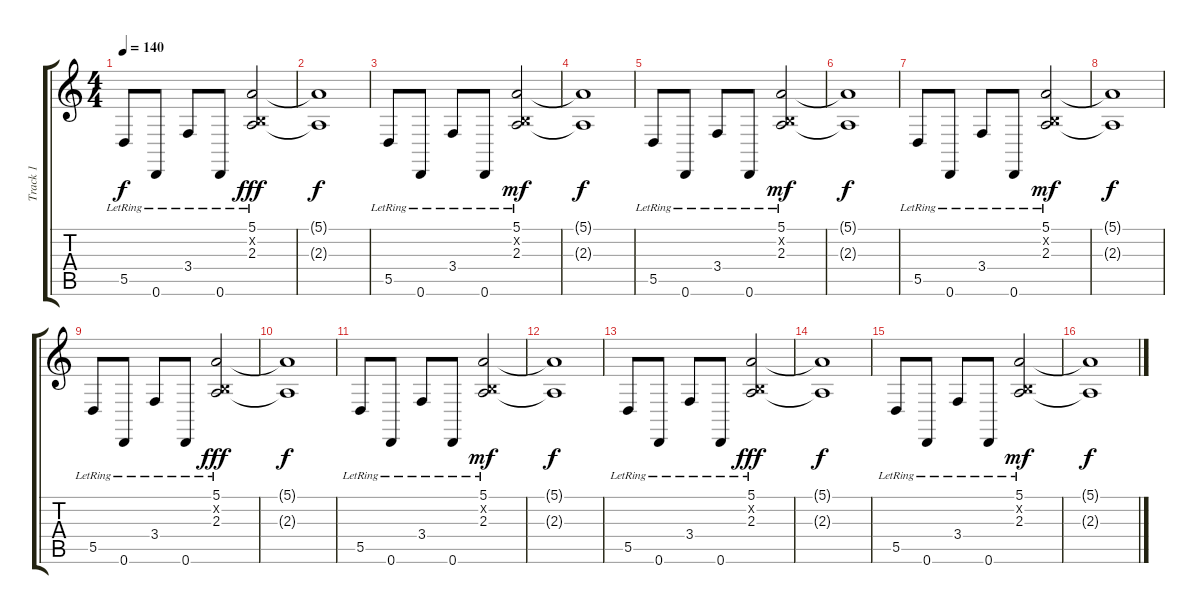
\track ("Track 1" "Track 1") {instrument brightacousticpiano}
\staff {score tabs}
\tuning (E4 B3 G3 D3 A2 D2) {hide}
\ts (4 4)
\tempo 140
\clef g2
\ks c
5.5{lr}.8{dy f} 0.6{lr}.8 3.4{lr}.8 0.6{lr}.8 (5.1{lr} 0.2{x} 2.3{lr}).2{dy fff} |
(5.1{t} 2.3{t}).1{dy f} |
5.5{lr}.8 0.6{lr}.8 3.4{lr}.8 0.6{lr}.8 (5.1{lr} 0.2{x} 2.3{lr}).2{dy mf} |
(5.1{t} 2.3{t}).1{dy f} |
5.5{lr}.8 0.6{lr}.8 3.4{lr}.8 0.6{lr}.8 (5.1{lr} 0.2{x} 2.3{lr}).2{dy mf} |
(5.1{t} 2.3{t}).1{dy f} |
5.5{lr}.8 0.6{lr}.8 3.4{lr}.8 0.6{lr}.8 (5.1{lr} 0.2{x} 2.3{lr}).2{dy mf} |
(5.1{t} 2.3{t}).1{dy f} |
5.5{lr}.8 0.6{lr}.8 3.4{lr}.8 0.6{lr}.8 (5.1{lr} 0.2{x} 2.3{lr}).2{dy fff} |
(5.1{t} 2.3{t}).1{dy f} |
5.5{lr}.8 0.6{lr}.8 3.4{lr}.8 0.6{lr}.8 (5.1{lr} 0.2{x} 2.3{lr}).2{dy mf} |
(5.1{t} 2.3{t}).1{dy f} |
5.5{lr}.8 0.6{lr}.8 3.4{lr}.8 0.6{lr}.8 (5.1{lr} 0.2{x} 2.3{lr}).2{dy fff} |
(5.1{t} 2.3{t}).1{dy f} |
5.5{lr}.8 0.6{lr}.8 3.4{lr}.8 0.6{lr}.8 (5.1{lr} 0.2{x} 2.3{lr}).2{dy mf} |
(5.1{t} 2.3{t}).1{dy f}
